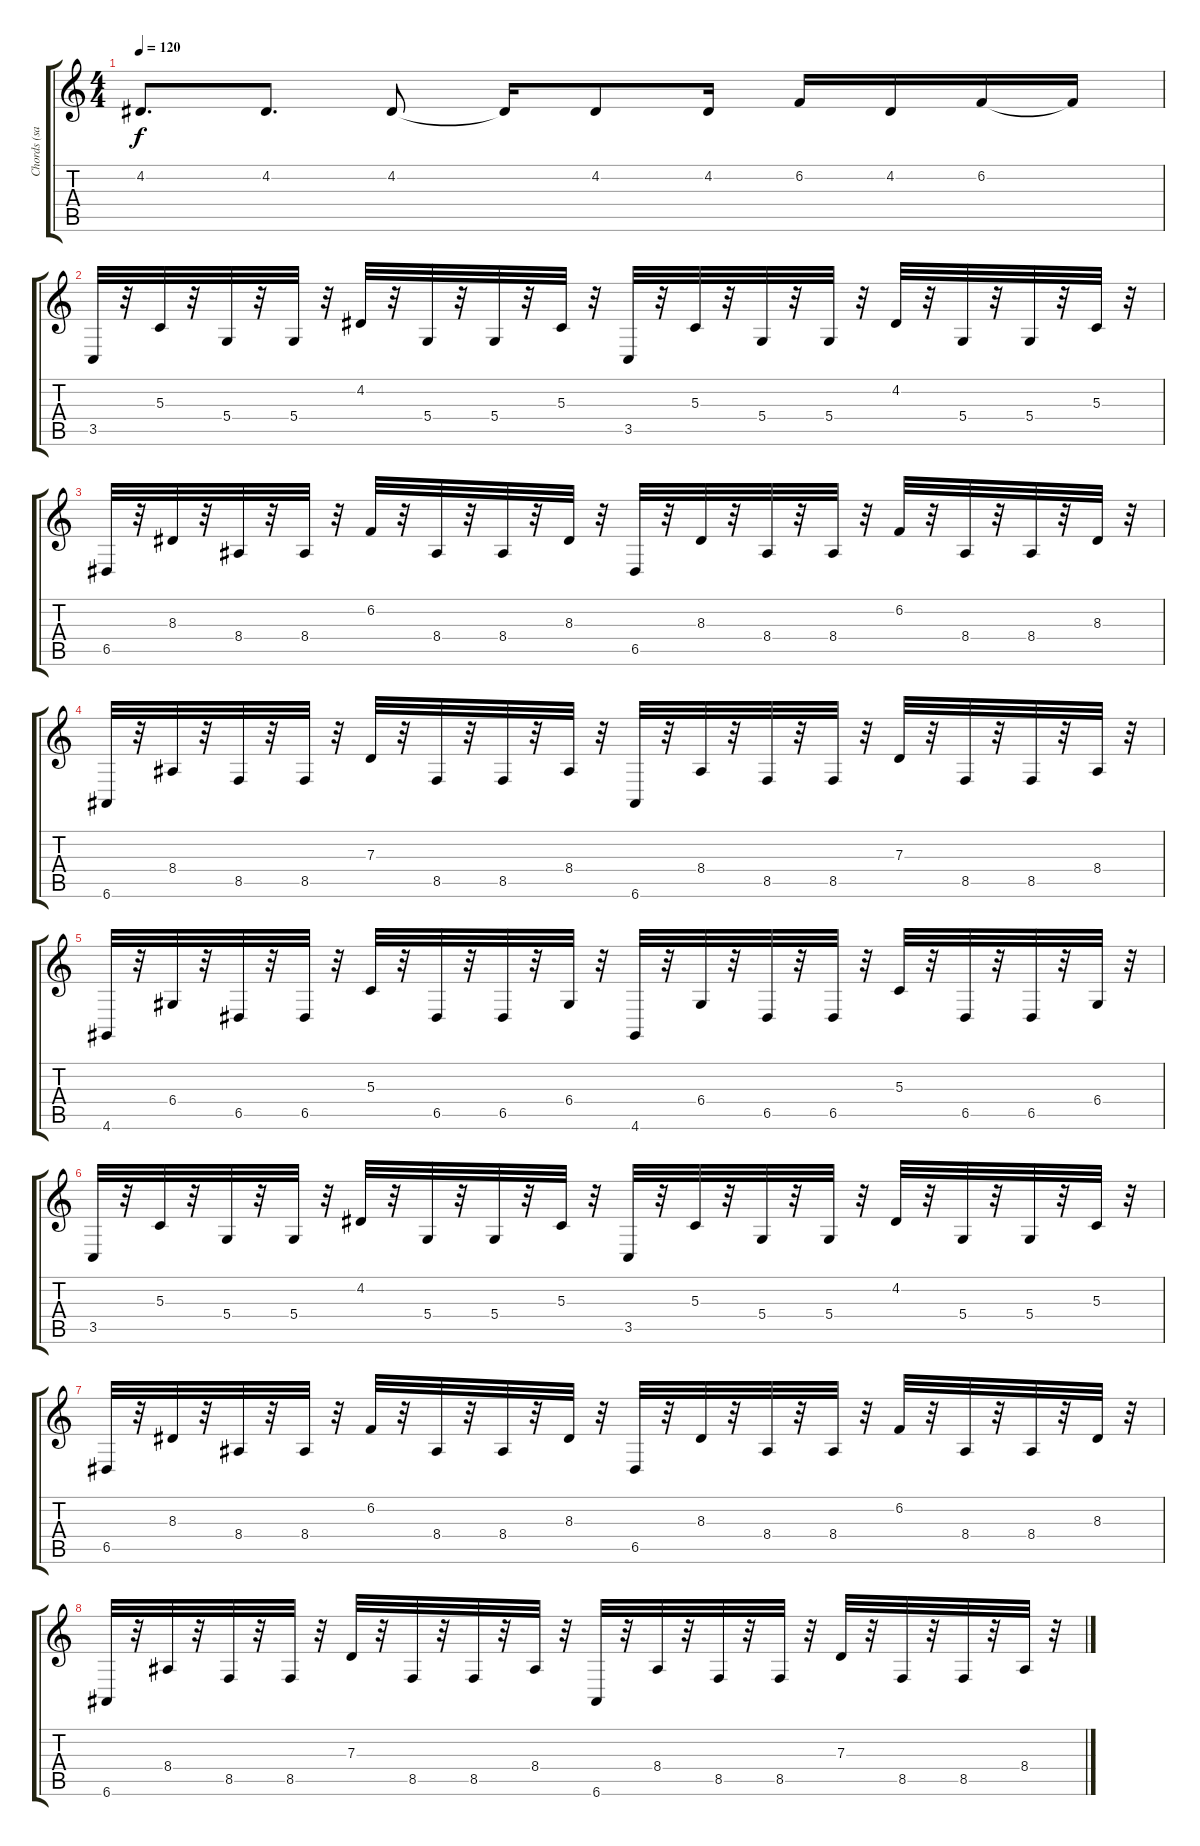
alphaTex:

\track ("Chords (sawtooth)" "Chords (sa") {instrument lead2sawtooth}
\staff {score tabs}
\tuning (E4 B3 G3 D3 A2 E2) {hide}
\ts (4 4)
\tempo 120
\clef g2
\ks c
4.2.8{d dy f} 4.2.8{d} 4.2.8 4.2{t}.16 4.2.8 4.2.16 6.2.16 4.2.16 6.2.16 6.2{t}.16 |
3.5.32 r.32 5.3.32 r.32 5.4.32 r.32 5.4.32 r.32 4.2.32 r.32 5.4.32 r.32 5.4.32 r.32 5.3.32 r.32 3.5.32 r.32 5.3.32 r.32 5.4.32 r.32 5.4.32 r.32 4.2.32 r.32 5.4.32 r.32 5.4.32 r.32 5.3.32 r.32 |
6.5.32 r.32 8.3.32 r.32 8.4.32 r.32 8.4.32 r.32 6.2.32 r.32 8.4.32 r.32 8.4.32 r.32 8.3.32 r.32 6.5.32 r.32 8.3.32 r.32 8.4.32 r.32 8.4.32 r.32 6.2.32 r.32 8.4.32 r.32 8.4.32 r.32 8.3.32 r.32 |
6.6.32 r.32 8.4.32 r.32 8.5.32 r.32 8.5.32 r.32 7.3.32 r.32 8.5.32 r.32 8.5.32 r.32 8.4.32 r.32 6.6.32 r.32 8.4.32 r.32 8.5.32 r.32 8.5.32 r.32 7.3.32 r.32 8.5.32 r.32 8.5.32 r.32 8.4.32 r.32 |
4.6.32 r.32 6.4.32 r.32 6.5.32 r.32 6.5.32 r.32 5.3.32 r.32 6.5.32 r.32 6.5.32 r.32 6.4.32 r.32 4.6.32 r.32 6.4.32 r.32 6.5.32 r.32 6.5.32 r.32 5.3.32 r.32 6.5.32 r.32 6.5.32 r.32 6.4.32 r.32 |
3.5.32 r.32 5.3.32 r.32 5.4.32 r.32 5.4.32 r.32 4.2.32 r.32 5.4.32 r.32 5.4.32 r.32 5.3.32 r.32 3.5.32 r.32 5.3.32 r.32 5.4.32 r.32 5.4.32 r.32 4.2.32 r.32 5.4.32 r.32 5.4.32 r.32 5.3.32 r.32 |
6.5.32 r.32 8.3.32 r.32 8.4.32 r.32 8.4.32 r.32 6.2.32 r.32 8.4.32 r.32 8.4.32 r.32 8.3.32 r.32 6.5.32 r.32 8.3.32 r.32 8.4.32 r.32 8.4.32 r.32 6.2.32 r.32 8.4.32 r.32 8.4.32 r.32 8.3.32 r.32 |
6.6.32 r.32 8.4.32 r.32 8.5.32 r.32 8.5.32 r.32 7.3.32 r.32 8.5.32 r.32 8.5.32 r.32 8.4.32 r.32 6.6.32 r.32 8.4.32 r.32 8.5.32 r.32 8.5.32 r.32 7.3.32 r.32 8.5.32 r.32 8.5.32 r.32 8.4.32 r.32
